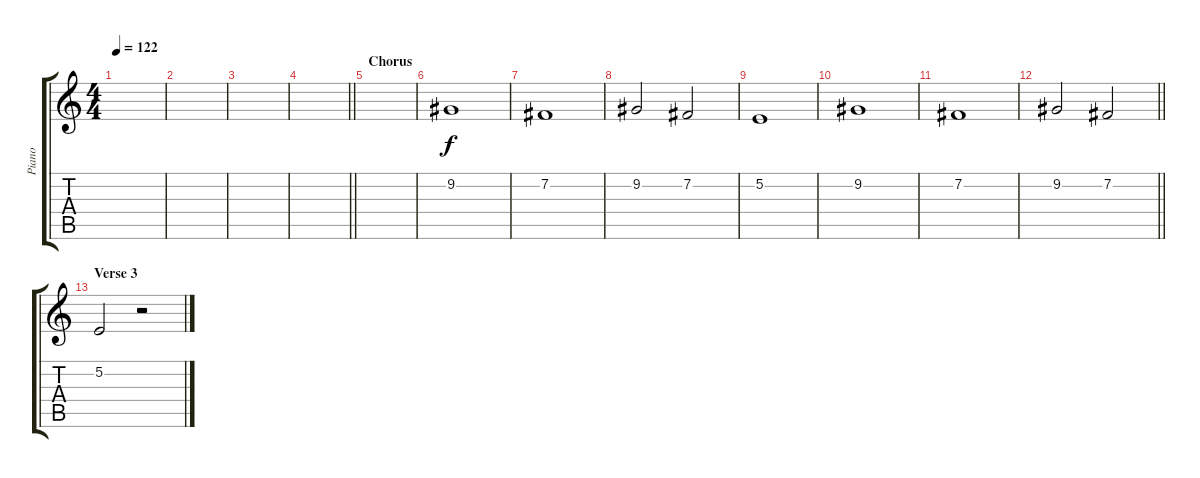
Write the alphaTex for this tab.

\track ("Piano" "Piano") {instrument acousticgrandpiano}
\staff {score tabs}
\tuning (E4 B3 G3 D3 A2 E2) {hide}
\ts (4 4)
\tempo 122
\clef g2
\ks c
|
|
|
\barLineRight lightlight
|
\section ("" "Chorus")
|
9.2.1 |
7.2.1 |
9.2.2 7.2.2 |
5.2.1 |
9.2.1 |
7.2.1 |
\barLineRight lightlight
9.2.2 7.2.2 |
\section ("" "Verse 3")
5.2.2 r.2
